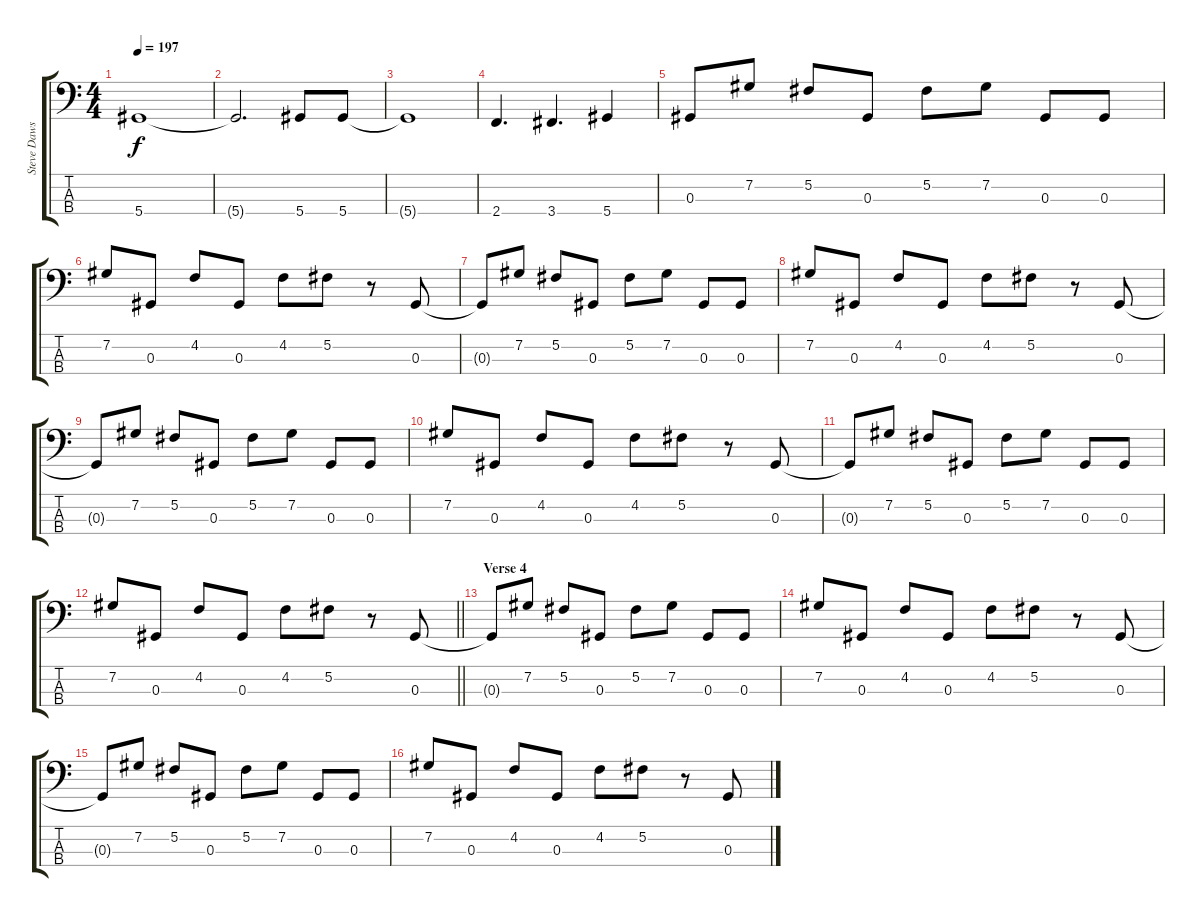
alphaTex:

\track ("Steve Dawson" "Steve Daws") {instrument electricbassfinger}
\staff {score tabs}
\tuning (Gb2 Db2 Ab1 Eb1) {hide}
\ts (4 4)
\tempo 197
\clef f4
\ks c
5.4{t}.1{dy f} |
5.4{t}.2{d} 5.4.8 5.4.8 |
5.4{t}.1 |
2.4.4{d} 3.4.4{d} 5.4.4 |
0.3.8 7.2.8 5.2.8 0.3.8 5.2.8 7.2.8 0.3.8 0.3.8 |
7.2.8 0.3.8 4.2.8 0.3.8 4.2.8 5.2.8 r.8 0.3.8 |
0.3{t}.8 7.2.8 5.2.8 0.3.8 5.2.8 7.2.8 0.3.8 0.3.8 |
7.2.8 0.3.8 4.2.8 0.3.8 4.2.8 5.2.8 r.8 0.3.8 |
0.3{t}.8 7.2.8 5.2.8 0.3.8 5.2.8 7.2.8 0.3.8 0.3.8 |
7.2.8 0.3.8 4.2.8 0.3.8 4.2.8 5.2.8 r.8 0.3.8 |
0.3{t}.8 7.2.8 5.2.8 0.3.8 5.2.8 7.2.8 0.3.8 0.3.8 |
\barLineRight lightlight
7.2.8 0.3.8 4.2.8 0.3.8 4.2.8 5.2.8 r.8 0.3.8 |
\section ("" "Verse 4")
0.3{t}.8 7.2.8 5.2.8 0.3.8 5.2.8 7.2.8 0.3.8 0.3.8 |
7.2.8 0.3.8 4.2.8 0.3.8 4.2.8 5.2.8 r.8 0.3.8 |
0.3{t}.8 7.2.8 5.2.8 0.3.8 5.2.8 7.2.8 0.3.8 0.3.8 |
7.2.8 0.3.8 4.2.8 0.3.8 4.2.8 5.2.8 r.8 0.3.8
